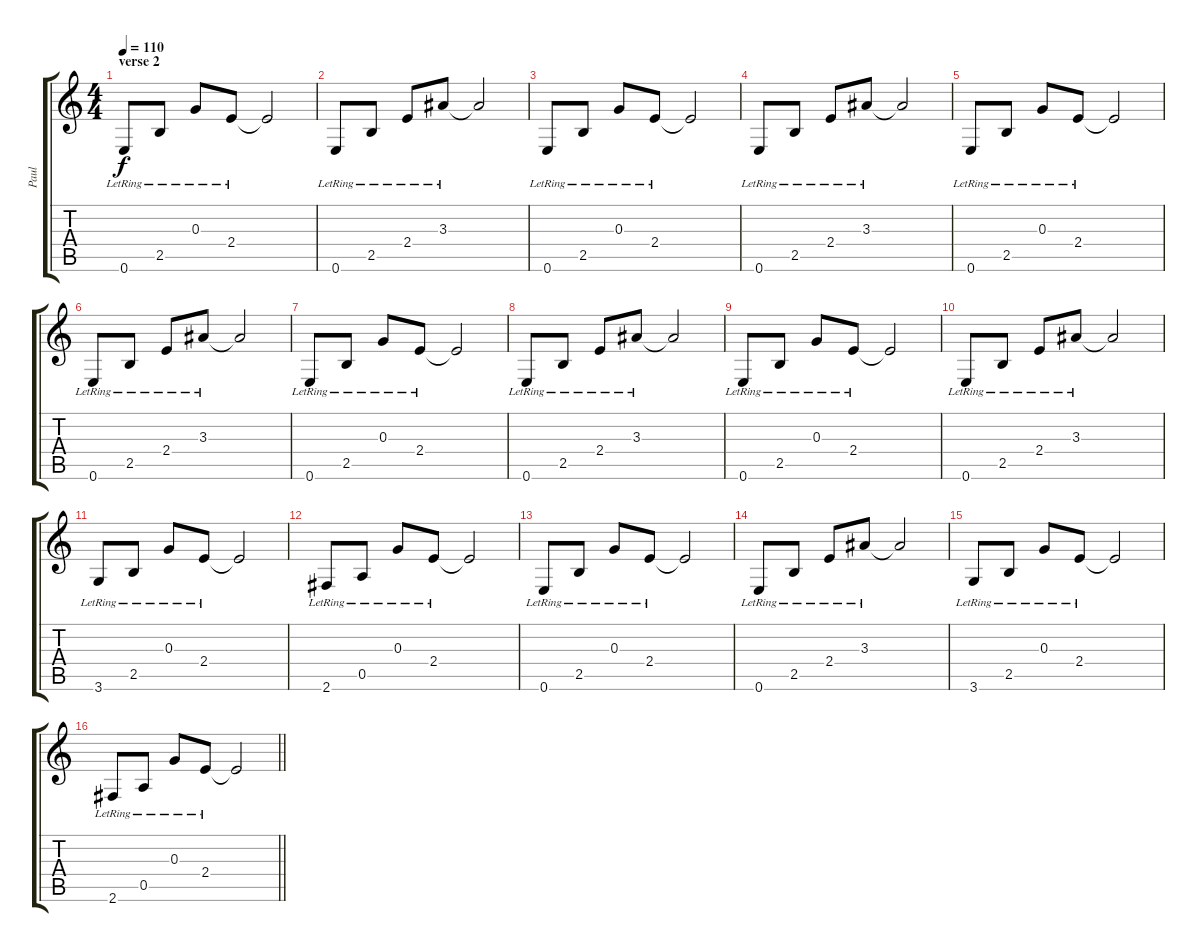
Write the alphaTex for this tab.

\track ("Paul" "Paul") {instrument electricguitarclean}
\staff {score tabs}
\tuning (E4 B3 G3 D3 A2 E2) {hide}
\ts (4 4)
\section ("" "verse 2")
\tempo 110
\clef g2
\ks c
0.6{lr}.8{dy f} 2.5{lr}.8 0.3{lr}.8 2.4{lr}.8 2.4{t}.2 |
0.6{lr}.8 2.5{lr}.8 2.4{lr}.8 3.3{lr}.8 3.3{t}.2 |
0.6{lr}.8 2.5{lr}.8 0.3{lr}.8 2.4{lr}.8 2.4{t}.2 |
0.6{lr}.8 2.5{lr}.8 2.4{lr}.8 3.3{lr}.8 3.3{t}.2 |
0.6{lr}.8 2.5{lr}.8 0.3{lr}.8 2.4{lr}.8 2.4{t}.2 |
0.6{lr}.8 2.5{lr}.8 2.4{lr}.8 3.3{lr}.8 3.3{t}.2 |
0.6{lr}.8 2.5{lr}.8 0.3{lr}.8 2.4{lr}.8 2.4{t}.2 |
0.6{lr}.8 2.5{lr}.8 2.4{lr}.8 3.3{lr}.8 3.3{t}.2 |
0.6{lr}.8 2.5{lr}.8 0.3{lr}.8 2.4{lr}.8 2.4{t}.2 |
0.6{lr}.8 2.5{lr}.8 2.4{lr}.8 3.3{lr}.8 3.3{t}.2 |
3.6{lr}.8 2.5{lr}.8 0.3{lr}.8 2.4{lr}.8 2.4{t}.2 |
2.6{lr}.8 0.5{lr}.8 0.3{lr}.8 2.4{lr}.8 2.4{t}.2 |
0.6{lr}.8 2.5{lr}.8 0.3{lr}.8 2.4{lr}.8 2.4{t}.2 |
0.6{lr}.8 2.5{lr}.8 2.4{lr}.8 3.3{lr}.8 3.3{t}.2 |
3.6{lr}.8 2.5{lr}.8 0.3{lr}.8 2.4{lr}.8 2.4{t}.2 |
\barLineRight lightlight
2.6{lr}.8 0.5{lr}.8 0.3{lr}.8 2.4{lr}.8 2.4{t}.2
